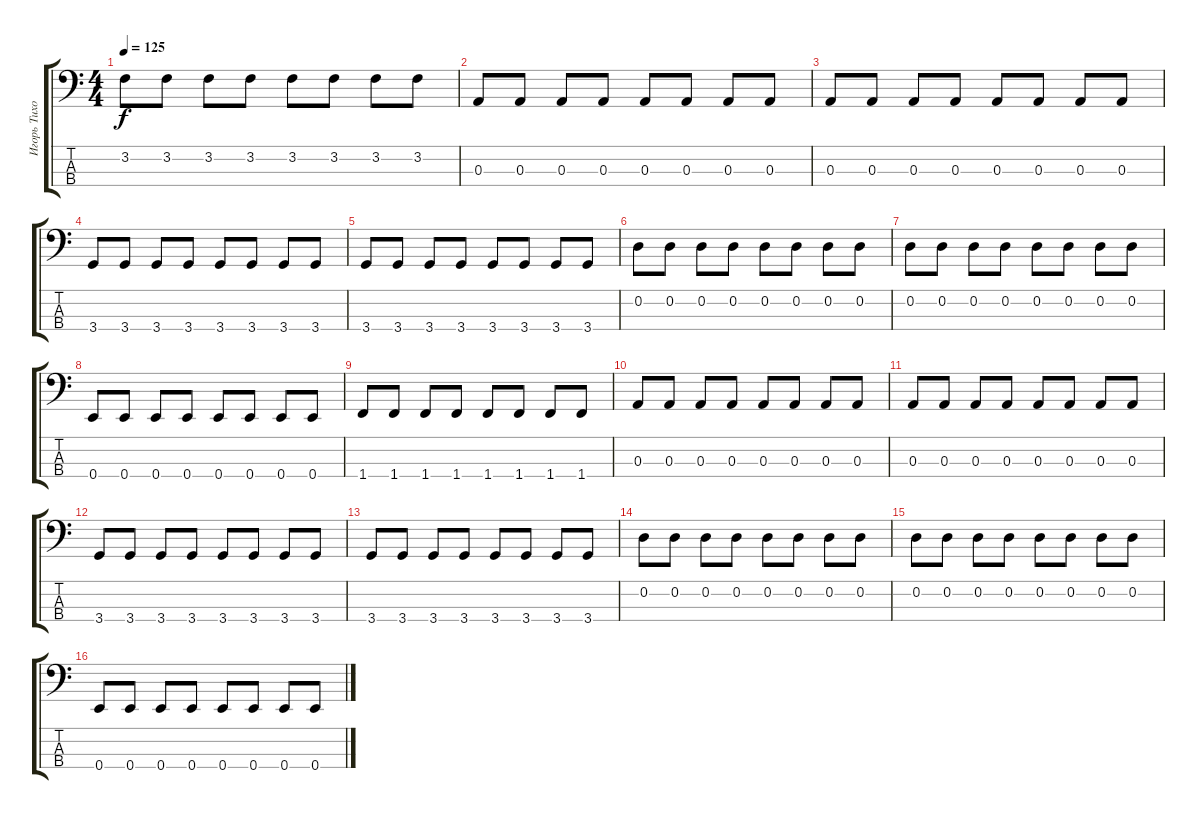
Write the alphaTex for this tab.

\track ("Игорь Тихомиров" "Игорь Тихо") {instrument electricbassfinger}
\staff {score tabs}
\tuning (G2 D2 A1 E1) {hide}
\ts (4 4)
\tempo 125
\clef f4
\ks c
3.2.8{dy f} 3.2.8 3.2.8 3.2.8 3.2.8 3.2.8 3.2.8 3.2.8 |
0.3.8 0.3.8 0.3.8 0.3.8 0.3.8 0.3.8 0.3.8 0.3.8 |
0.3.8 0.3.8 0.3.8 0.3.8 0.3.8 0.3.8 0.3.8 0.3.8 |
3.4.8 3.4.8 3.4.8 3.4.8 3.4.8 3.4.8 3.4.8 3.4.8 |
3.4.8 3.4.8 3.4.8 3.4.8 3.4.8 3.4.8 3.4.8 3.4.8 |
0.2.8 0.2.8 0.2.8 0.2.8 0.2.8 0.2.8 0.2.8 0.2.8 |
0.2.8 0.2.8 0.2.8 0.2.8 0.2.8 0.2.8 0.2.8 0.2.8 |
0.4.8 0.4.8 0.4.8 0.4.8 0.4.8 0.4.8 0.4.8 0.4.8 |
1.4.8 1.4.8 1.4.8 1.4.8 1.4.8 1.4.8 1.4.8 1.4.8 |
0.3.8 0.3.8 0.3.8 0.3.8 0.3.8 0.3.8 0.3.8 0.3.8 |
0.3.8 0.3.8 0.3.8 0.3.8 0.3.8 0.3.8 0.3.8 0.3.8 |
3.4.8 3.4.8 3.4.8 3.4.8 3.4.8 3.4.8 3.4.8 3.4.8 |
3.4.8 3.4.8 3.4.8 3.4.8 3.4.8 3.4.8 3.4.8 3.4.8 |
0.2.8 0.2.8 0.2.8 0.2.8 0.2.8 0.2.8 0.2.8 0.2.8 |
0.2.8 0.2.8 0.2.8 0.2.8 0.2.8 0.2.8 0.2.8 0.2.8 |
0.4.8 0.4.8 0.4.8 0.4.8 0.4.8 0.4.8 0.4.8 0.4.8
